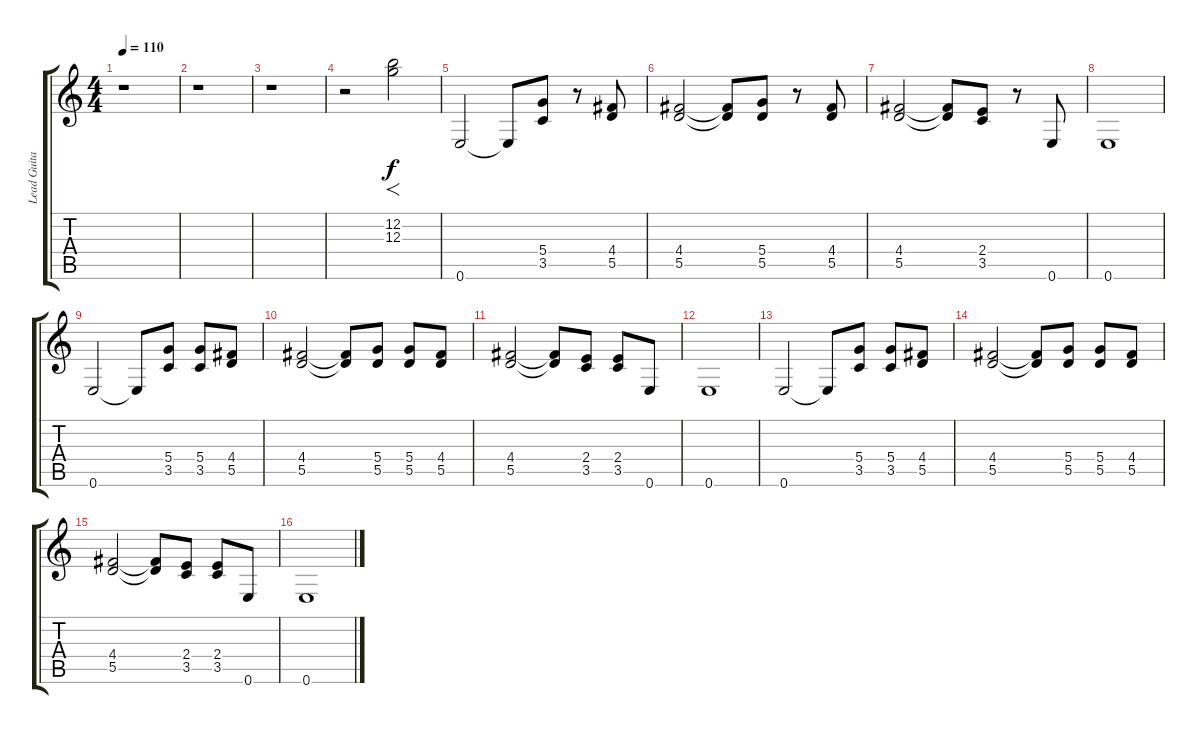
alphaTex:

\track ("Lead Guitar" "Lead Guita") {instrument distortionguitar}
\staff {score tabs}
\tuning (E4 B3 G3 D3 A2 E2) {hide}
\ts (4 4)
\tempo 110
\clef g2
\ks c
r.1{dy f} |
r.1 |
r.1 |
r.2 (12.2 12.3).2{f} |
0.6.2 0.6{t}.8 (5.4 3.5).8 r.8 (4.4 5.5).8 |
(4.4 5.5).2 (4.4{t} 5.5{t}).8 (5.4 5.5).8 r.8 (4.4 5.5).8 |
(4.4 5.5).2 (4.4{t} 5.5{t}).8 (2.4 3.5).8 r.8 0.6.8 |
0.6.1 |
0.6.2 0.6{t}.8 (5.4 3.5).8 (5.4 3.5).8 (4.4 5.5).8 |
(4.4 5.5).2 (4.4{t} 5.5{t}).8 (5.4 5.5).8 (5.4 5.5).8 (4.4 5.5).8 |
(4.4 5.5).2 (4.4{t} 5.5{t}).8 (2.4 3.5).8 (2.4 3.5).8 0.6.8 |
0.6.1 |
0.6.2 0.6{t}.8 (5.4 3.5).8 (5.4 3.5).8 (4.4 5.5).8 |
(4.4 5.5).2 (4.4{t} 5.5{t}).8 (5.4 5.5).8 (5.4 5.5).8 (4.4 5.5).8 |
(4.4 5.5).2 (4.4{t} 5.5{t}).8 (2.4 3.5).8 (2.4 3.5).8 0.6.8 |
0.6.1
